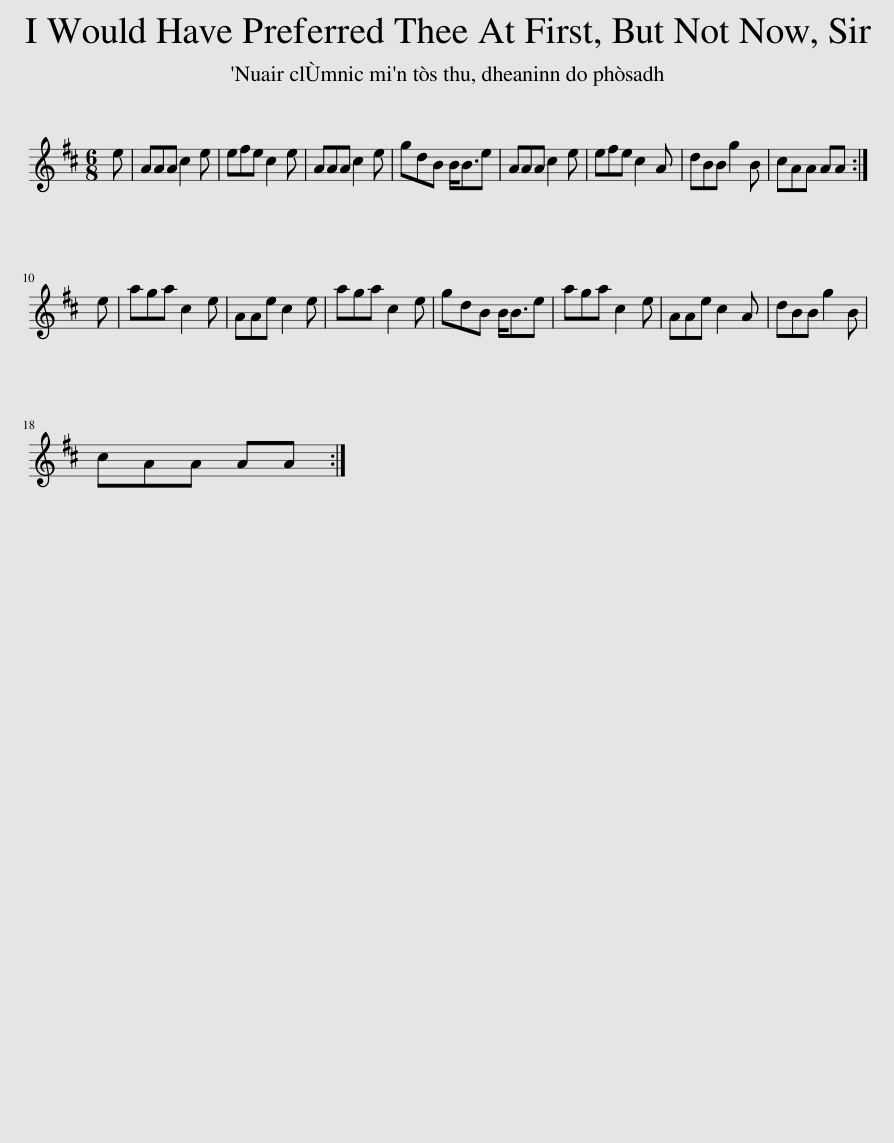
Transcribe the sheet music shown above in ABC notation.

X:1
L:1/8
M:6/8
I:linebreak $
K:D
V:1 treble
V:1
 e | AAA c2 e | efe c2 e | AAA c2 e | gdB B<Be | %5
 AAA c2 e | efe c2 A | dBB g2 B | cAA AA :|$ e | %10
 aga c2 e | AAe c2 e | aga c2 e | gdB B<Be | aga c2 e | %15
 AAe c2 A | dBB g2 B |$ cAA AA :| %18
